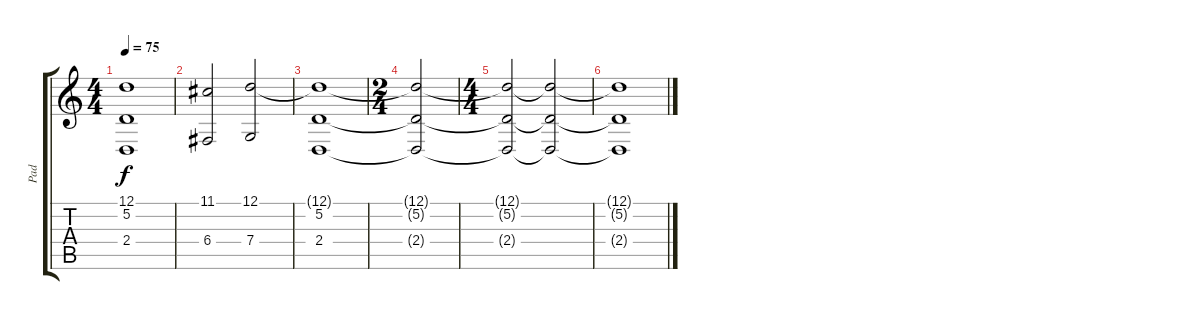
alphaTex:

\track ("Pad" "Pad") {instrument pad2warm}
\staff {score tabs}
\tuning (D4 A3 F3 C3 G2 D2) {hide}
\ts (4 4)
\tempo 75
\clef g2
\ks c
(12.1{t} 5.2 2.4).1{dy f} |
(11.1 6.4).2 (12.1 7.4).2 |
(12.1{t} 5.2 2.4).1 |
\ts (2 4)
(12.1{t} 5.2{t} 2.4{t}).2 |
\ts (4 4)
(12.1{t} 5.2{t} 2.4{t}).2 (12.1{t} 5.2{t} 2.4{t}).2 |
(12.1{t} 5.2{t} 2.4{t}).1
